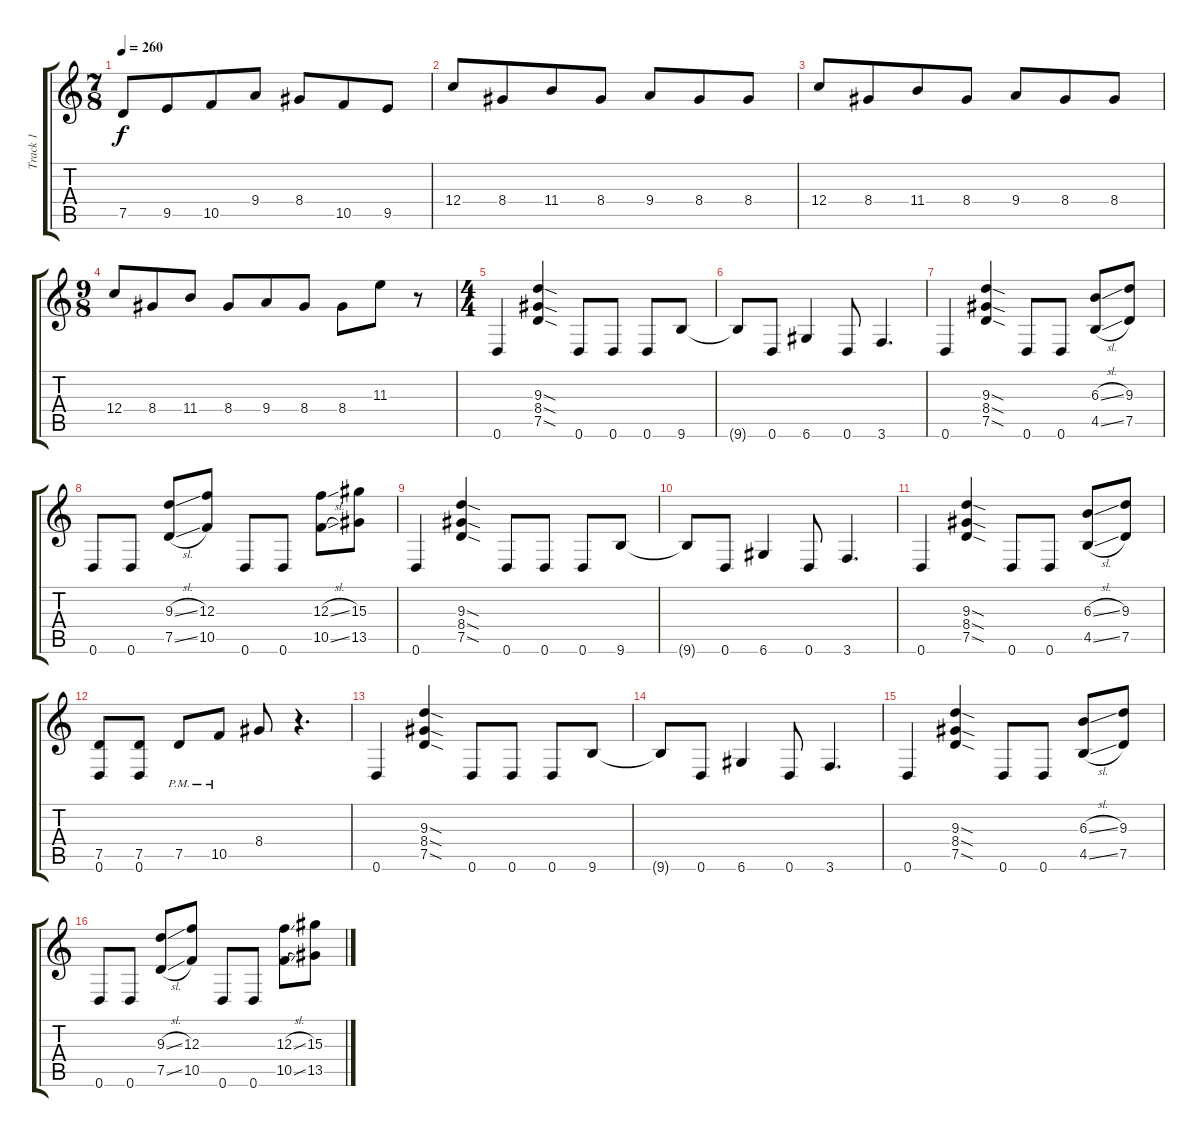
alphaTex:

\track ("Track 1" "Track 1") {instrument distortionguitar}
\staff {score tabs}
\tuning (D4 A3 F3 C3 G2 D2) {hide}
\ts (7 8)
\tempo 260
\clef g2
\ks c
7.5.8{dy f} 9.5.8 10.5.8 9.4.8 8.4.8 10.5.8 9.5.8 |
12.4.8 8.4.8 11.4.8 8.4.8 9.4.8 8.4.8 8.4.8 |
12.4.8 8.4.8 11.4.8 8.4.8 9.4.8 8.4.8 8.4.8 |
\ts (9 8)
12.4.8 8.4.8 11.4.8 8.4.8 9.4.8 8.4.8 8.4.8 11.3.8 r.8 |
\ts (4 4)
0.6.4 (9.3{sod} 8.4{sod} 7.5{sod}).4 0.6.8 0.6.8 0.6.8 9.6.8 |
9.6{t}.8 0.6.8 6.6.4 0.6.8 3.6.4{d} |
0.6.4 (9.3{sod} 8.4{sod} 7.5{sod}).4 0.6.8 0.6.8 (6.3{sl} 4.5{sl}).8 (9.3 7.5).8 |
0.6.8 0.6.8 (9.3{sl} 7.5{sl}).8 (12.3 10.5).8 0.6.8 0.6.8 (12.3{sl} 10.5{sl}).8 (15.3 13.5).8 |
0.6.4 (9.3{sod} 8.4{sod} 7.5{sod}).4 0.6.8 0.6.8 0.6.8 9.6.8 |
9.6{t}.8 0.6.8 6.6.4 0.6.8 3.6.4{d} |
0.6.4 (9.3{sod} 8.4{sod} 7.5{sod}).4 0.6.8 0.6.8 (6.3{sl} 4.5{sl}).8 (9.3 7.5).8 |
(7.5 0.6).8 (7.5 0.6).8 7.5{pm}.8 10.5{pm}.8 8.4.8 r.4{d} |
0.6.4 (9.3{sod} 8.4{sod} 7.5{sod}).4 0.6.8 0.6.8 0.6.8 9.6.8 |
9.6{t}.8 0.6.8 6.6.4 0.6.8 3.6.4{d} |
0.6.4 (9.3{sod} 8.4{sod} 7.5{sod}).4 0.6.8 0.6.8 (6.3{sl} 4.5{sl}).8 (9.3 7.5).8 |
0.6.8 0.6.8 (9.3{sl} 7.5{sl}).8 (12.3 10.5).8 0.6.8 0.6.8 (12.3{sl} 10.5{sl}).8 (15.3 13.5).8
